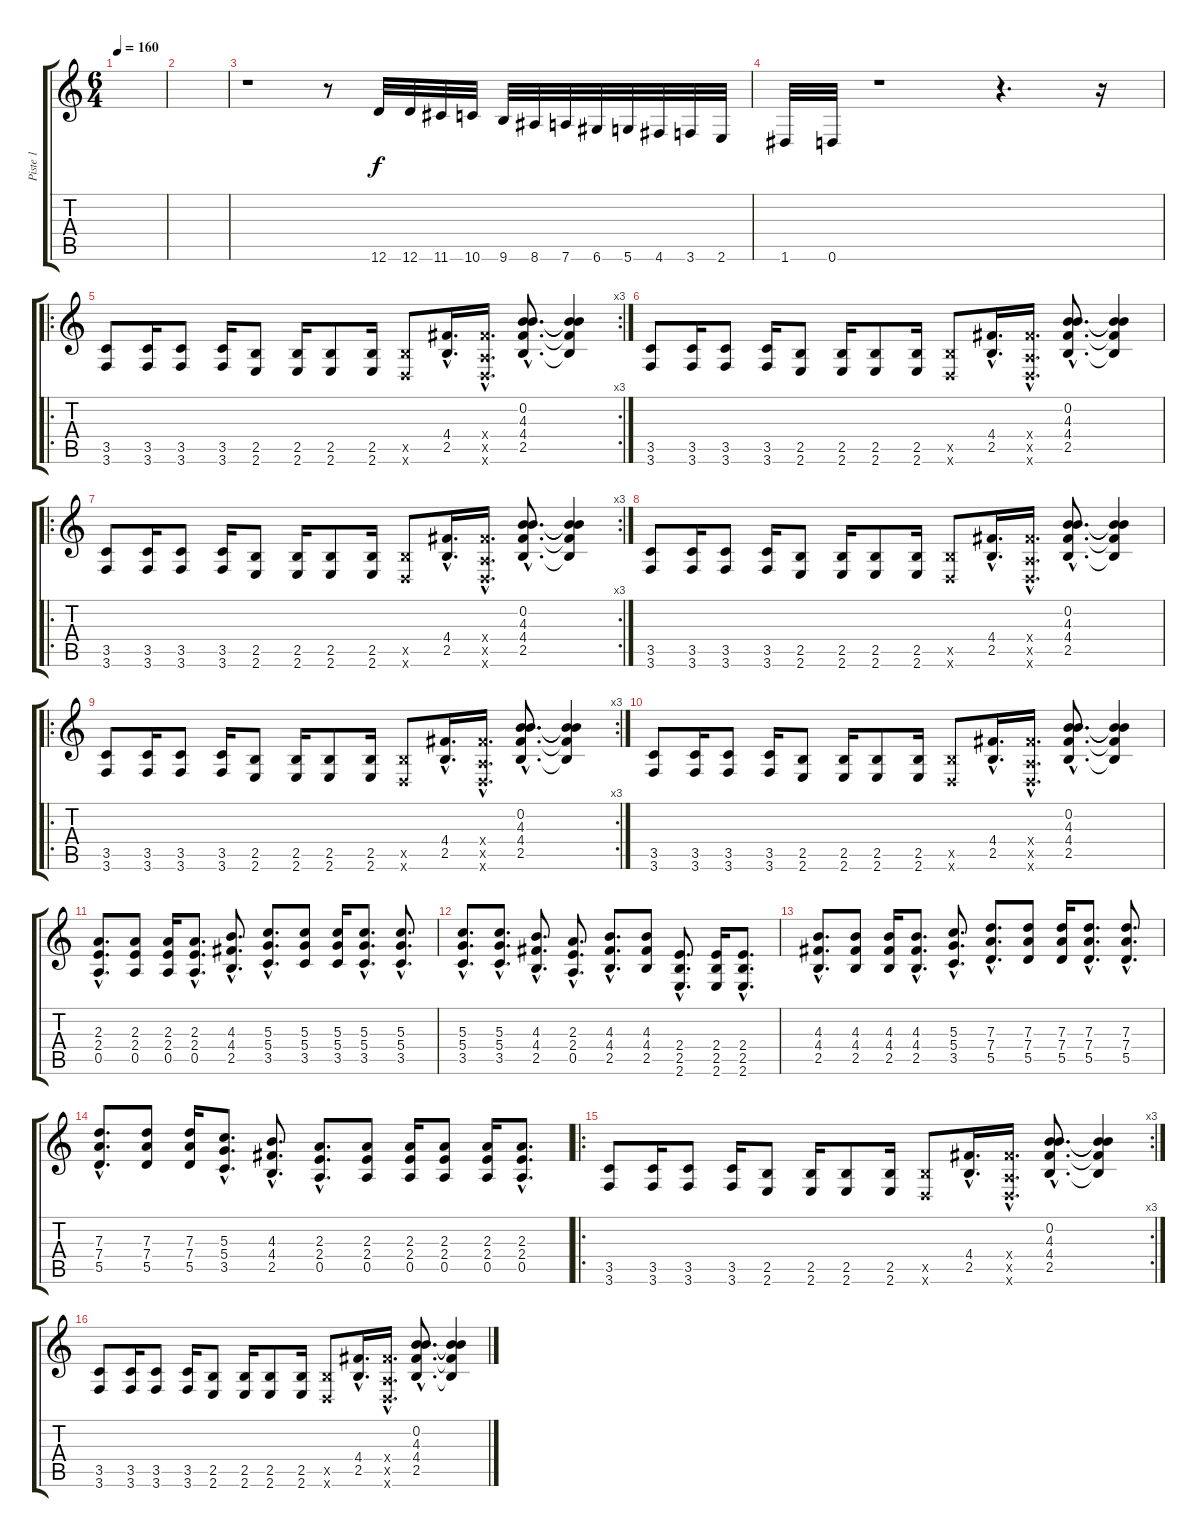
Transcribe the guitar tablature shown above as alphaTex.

\track ("Piste 1" "Piste 1") {instrument distortionguitar}
\staff {score tabs}
\tuning (E4 B3 G3 D3 A2 D2) {hide}
\ts (6 4)
\tempo 160
\clef g2
\ks c
|
|
r.1 r.8 12.6.32 12.6.32 11.6.32 10.6.32 9.6.32 8.6.32 7.6.32 6.6.32 5.6.32 4.6.32 3.6.32 2.6.32 |
1.6.32 0.6.32 r.1 r.4{d} r.16 |
\ro
\rc 3
(3.5 3.6).8 (3.5 3.6).16 (3.5 3.6).8 (3.5 3.6).16 (2.5 2.6).8 (2.5 2.6).16 (2.5 2.6).8 (2.5 2.6).16 (2.5{x} 0.6{x}).8 (4.4{hac} 2.5{hac}).16{d} (4.4{hac x} 0.5{hac x} 0.6{hac x}).16{d} (0.2{hac} 4.3{hac} 4.4{hac} 2.5{hac}).8{d} (0.2{t} 4.3{t} 4.4{t} 2.5{t}).4 |
(3.5 3.6).8 (3.5 3.6).16 (3.5 3.6).8 (3.5 3.6).16 (2.5 2.6).8 (2.5 2.6).16 (2.5 2.6).8 (2.5 2.6).16 (2.5{x} 0.6{x}).8 (4.4{hac} 2.5{hac}).16{d} (4.4{hac x} 0.5{hac x} 0.6{hac x}).16{d} (0.2{hac} 4.3{hac} 4.4{hac} 2.5{hac}).8{d} (0.2{t} 4.3{t} 4.4{t} 2.5{t}).4 |
\ro
\rc 3
(3.5 3.6).8 (3.5 3.6).16 (3.5 3.6).8 (3.5 3.6).16 (2.5 2.6).8 (2.5 2.6).16 (2.5 2.6).8 (2.5 2.6).16 (2.5{x} 0.6{x}).8 (4.4{hac} 2.5{hac}).16{d} (4.4{hac x} 0.5{hac x} 0.6{hac x}).16{d} (0.2{hac} 4.3{hac} 4.4{hac} 2.5{hac}).8{d} (0.2{t} 4.3{t} 4.4{t} 2.5{t}).4 |
(3.5 3.6).8 (3.5 3.6).16 (3.5 3.6).8 (3.5 3.6).16 (2.5 2.6).8 (2.5 2.6).16 (2.5 2.6).8 (2.5 2.6).16 (2.5{x} 0.6{x}).8 (4.4{hac} 2.5{hac}).16{d} (4.4{hac x} 0.5{hac x} 0.6{hac x}).16{d} (0.2{hac} 4.3{hac} 4.4{hac} 2.5{hac}).8{d} (0.2{t} 4.3{t} 4.4{t} 2.5{t}).4 |
\ro
\rc 3
(3.5 3.6).8 (3.5 3.6).16 (3.5 3.6).8 (3.5 3.6).16 (2.5 2.6).8 (2.5 2.6).16 (2.5 2.6).8 (2.5 2.6).16 (2.5{x} 0.6{x}).8 (4.4{hac} 2.5{hac}).16{d} (4.4{hac x} 0.5{hac x} 0.6{hac x}).16{d} (0.2{hac} 4.3{hac} 4.4{hac} 2.5{hac}).8{d} (0.2{t} 4.3{t} 4.4{t} 2.5{t}).4 |
(3.5 3.6).8 (3.5 3.6).16 (3.5 3.6).8 (3.5 3.6).16 (2.5 2.6).8 (2.5 2.6).16 (2.5 2.6).8 (2.5 2.6).16 (2.5{x} 0.6{x}).8 (4.4{hac} 2.5{hac}).16{d} (4.4{hac x} 0.5{hac x} 0.6{hac x}).16{d} (0.2{hac} 4.3{hac} 4.4{hac} 2.5{hac}).8{d} (0.2{t} 4.3{t} 4.4{t} 2.5{t}).4 |
(2.3{hac} 2.4{hac} 0.5{hac}).8{d} (2.3 2.4 0.5).8 (2.3 2.4 0.5).16 (2.3{hac} 2.4{hac} 0.5{hac}).8{d} (4.3{hac} 4.4{hac} 2.5{hac}).8{d} (5.3{hac} 5.4{hac} 3.5{hac}).8{d} (5.3 5.4 3.5).8 (5.3 5.4 3.5).16 (5.3{hac} 5.4{hac} 3.5{hac}).8{d} (5.3{hac} 5.4{hac} 3.5{hac}).8{d} |
(5.3{hac} 5.4{hac} 3.5{hac}).8{d} (5.3{hac} 5.4{hac} 3.5{hac}).8{d} (4.3{hac} 4.4{hac} 2.5{hac}).8{d} (2.3{hac} 2.4{hac} 0.5{hac}).8{d} (4.3{hac} 4.4{hac} 2.5{hac}).8{d} (4.3 4.4 2.5).8 (2.4{hac} 2.5{hac} 2.6{hac}).8{d} (2.4 2.5 2.6).16 (2.4{hac} 2.5{hac} 2.6{hac}).8{d} |
(4.3{hac} 4.4{hac} 2.5{hac}).8{d} (4.3 4.4 2.5).8 (4.3 4.4 2.5).16 (4.3{hac} 4.4{hac} 2.5{hac}).8{d} (5.3{hac} 5.4{hac} 3.5{hac}).8{d} (7.3{hac} 7.4{hac} 5.5{hac}).8{d} (7.3 7.4 5.5).8 (7.3 7.4 5.5).16 (7.3{hac} 7.4{hac} 5.5{hac}).8{d} (7.3{hac} 7.4{hac} 5.5{hac}).8{d} |
(7.3{hac} 7.4{hac} 5.5{hac}).8{d} (7.3 7.4 5.5).8 (7.3 7.4 5.5).16 (5.3{hac} 5.4{hac} 3.5{hac}).8{d} (4.3{hac} 4.4{hac} 2.5{hac}).8{d} (2.3{hac} 2.4{hac} 0.5{hac}).8{d} (2.3 2.4 0.5).8 (2.3 2.4 0.5).16 (2.3 2.4 0.5).8 (2.3 2.4 0.5).16 (2.3{hac} 2.4{hac} 0.5{hac}).8{d} |
\ro
\rc 3
(3.5 3.6).8 (3.5 3.6).16 (3.5 3.6).8 (3.5 3.6).16 (2.5 2.6).8 (2.5 2.6).16 (2.5 2.6).8 (2.5 2.6).16 (2.5{x} 0.6{x}).8 (4.4{hac} 2.5{hac}).16{d} (4.4{hac x} 0.5{hac x} 0.6{hac x}).16{d} (0.2{hac} 4.3{hac} 4.4{hac} 2.5{hac}).8{d} (0.2{t} 4.3{t} 4.4{t} 2.5{t}).4 |
(3.5 3.6).8 (3.5 3.6).16 (3.5 3.6).8 (3.5 3.6).16 (2.5 2.6).8 (2.5 2.6).16 (2.5 2.6).8 (2.5 2.6).16 (2.5{x} 0.6{x}).8 (4.4{hac} 2.5{hac}).16{d} (4.4{hac x} 0.5{hac x} 0.6{hac x}).16{d} (0.2{hac} 4.3{hac} 4.4{hac} 2.5{hac}).8{d} (0.2{t} 4.3{t} 4.4{t} 2.5{t}).4
